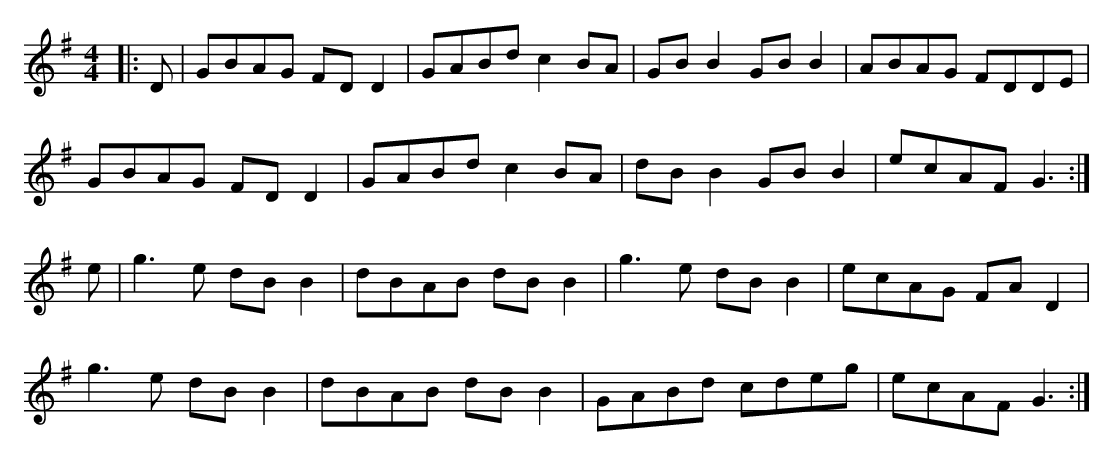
X:1
M:4/4
K:G
|:D|GBAG FD D2|GABd c2BA|GB B2 GB B2|ABAG FDDE|
GBAG FD D2|GABd c2 BA|dB B2 GB B2|ecAF G3:|
e|g3e dB B2|dBAB dB B2|g3e dB B2|ecAG FA D2|
g3e dB B2|dBAB dB B2|GABd cdeg|ecAF G3:|
